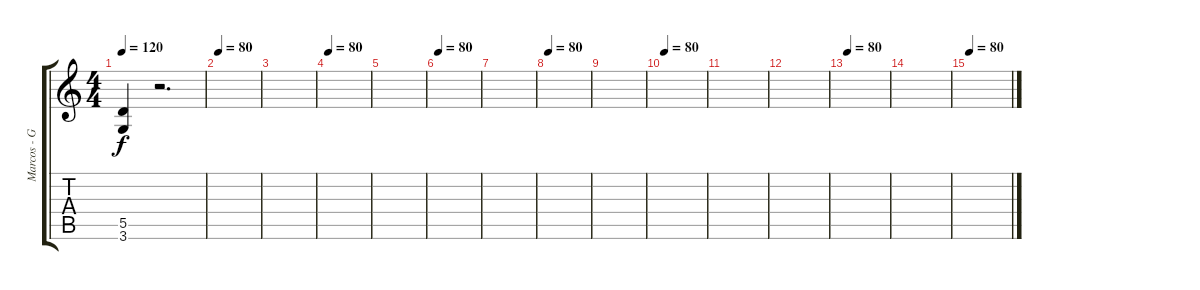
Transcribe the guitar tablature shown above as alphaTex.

\track ("Marcos - Guitarra 1" "Marcos - G") {instrument distortionguitar}
\staff {score tabs}
\tuning (E4 B3 G3 D3 A2 E2) {hide}
\ts (4 4)
\tempo 120
\clef g2
\ks c
(5.5 3.6).4{dy f} r.2{d} |
\tempo 80
|
|
\tempo 80
|
|
\tempo 80
|
|
\tempo 80
|
|
\tempo 80
|
|
|
\tempo 80
|
|
\tempo 80
